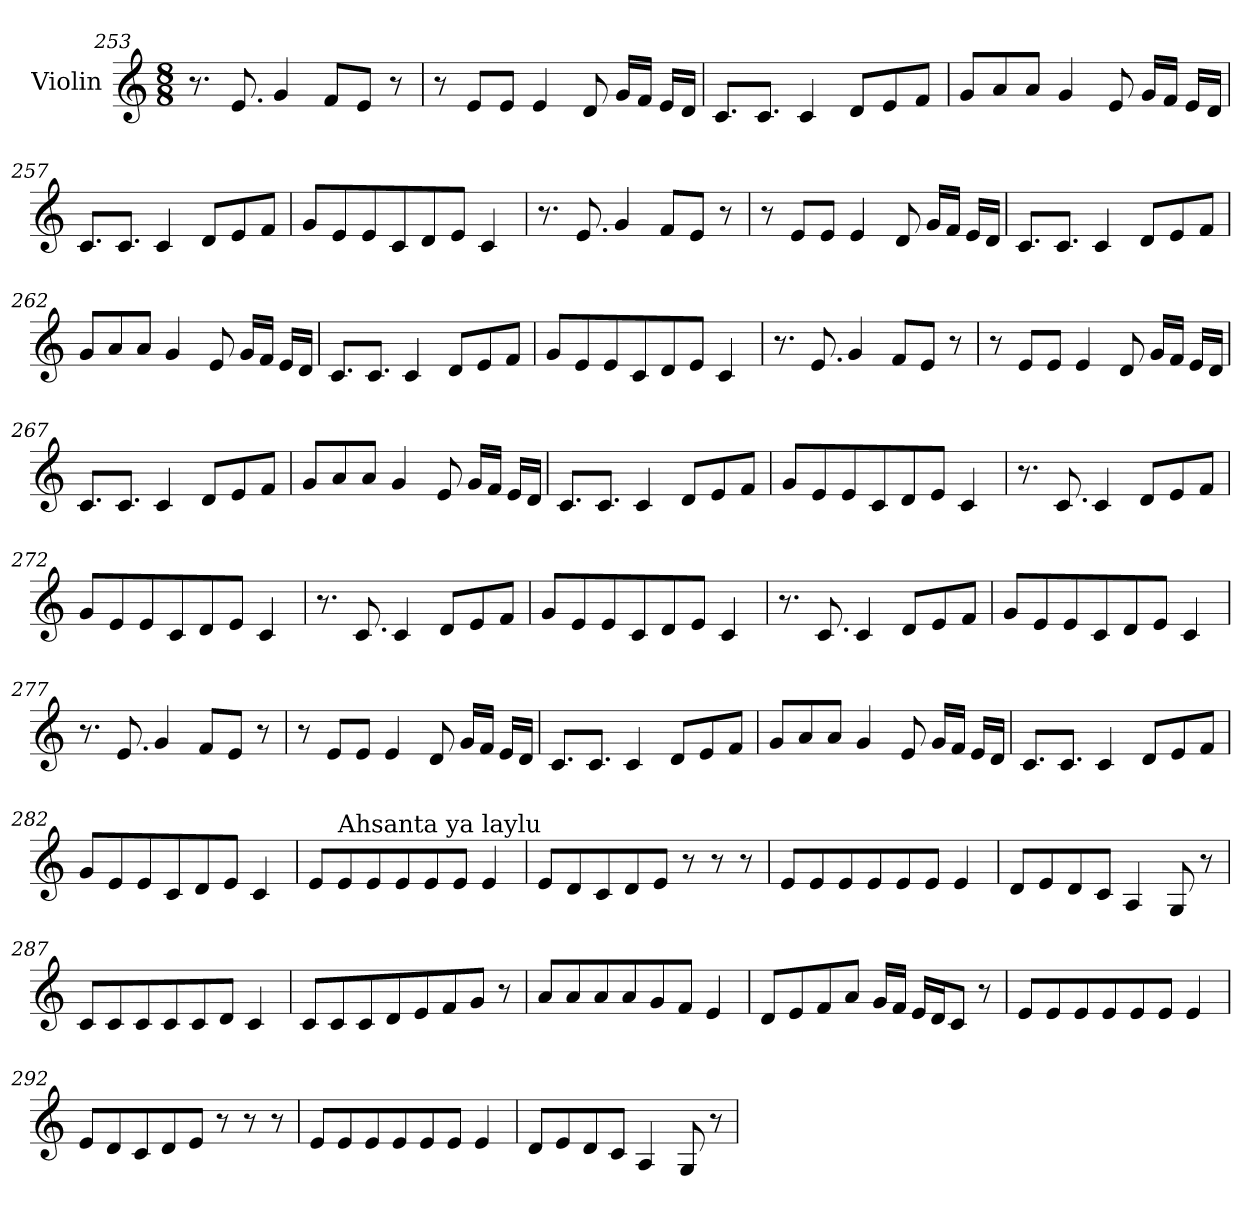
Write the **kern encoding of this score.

**kern
*part1
*staff1
*I"Violin
*clefG2
*k[]
*M8/8
=253
8.r
8.e/
4g/
8f/L
8e/J
8r
!!LO:LB:g=z
=254
8r
8e/L
8e/J
4e/
8d/
16g/LL
16f/JJ
16e/LL
16d/JJ
=255
8.c/L
8.c/J
4c/
8d/L
8e/
8f/J
=256
8g/L
8a/
8a/J
4g/
8e/
16g/LL
16f/JJ
16e/LL
16d/JJ
=257
8.c/L
8.c/J
4c/
8d/L
8e/
8f/J
!!LO:LB:g=z
=258
8g/L
8e/
8e/
8c/
8d/
8e/J
4c/
=259
8.r
8.e/
4g/
8f/L
8e/J
8r
=260
8r
8e/L
8e/J
4e/
8d/
16g/LL
16f/JJ
16e/LL
16d/JJ
=261
8.c/L
8.c/J
4c/
8d/L
8e/
8f/J
!!LO:LB:g=z
=262
8g/L
8a/
8a/J
4g/
8e/
16g/LL
16f/JJ
16e/LL
16d/JJ
=263
8.c/L
8.c/J
4c/
8d/L
8e/
8f/J
=264
8g/L
8e/
8e/
8c/
8d/
8e/J
4c/
=265
8.r
8.e/
4g/
8f/L
8e/J
8r
!!LO:PB:g=z
=266
8r
8e/L
8e/J
4e/
8d/
16g/LL
16f/JJ
16e/LL
16d/JJ
=267
8.c/L
8.c/J
4c/
8d/L
8e/
8f/J
=268
8g/L
8a/
8a/J
4g/
8e/
16g/LL
16f/JJ
16e/LL
16d/JJ
=269
8.c/L
8.c/J
4c/
8d/L
8e/
8f/J
!!LO:LB:g=z
=270
8g/L
8e/
8e/
8c/
8d/
8e/J
4c/
=271
8.r
8.c/
4c/
8d/L
8e/
8f/J
=272
8g/L
8e/
8e/
8c/
8d/
8e/J
4c/
=273
8.r
8.c/
4c/
8d/L
8e/
8f/J
!!LO:LB:g=z
=274
8g/L
8e/
8e/
8c/
8d/
8e/J
4c/
=275
8.r
8.c/
4c/
8d/L
8e/
8f/J
=276
8g/L
8e/
8e/
8c/
8d/
8e/J
4c/
=277
8.r
8.e/
4g/
8f/L
8e/J
8r
!!LO:LB:g=z
=278
8r
8e/L
8e/J
4e/
8d/
16g/LL
16f/JJ
16e/LL
16d/JJ
=279
8.c/L
8.c/J
4c/
8d/L
8e/
8f/J
=280
8g/L
8a/
8a/J
4g/
8e/
16g/LL
16f/JJ
16e/LL
16d/JJ
=281
8.c/L
8.c/J
4c/
8d/L
8e/
8f/J
!!LO:LB:g=z
=282
8g/L
8e/
8e/
8c/
8d/
8e/J
4c/
=283
8e/L
!LO:TX:a:t=Ahsanta ya laylu
8e/
8e/
8e/
8e/
8e/J
4e/
=284
8e/L
8d/
8c/
8d/
8e/J
8r
8r
8r
=285
8e/L
8e/
8e/
8e/
8e/
8e/J
4e/
!!LO:LB:g=z
=286
8d/L
8e/
8d/
8c/J
4A/
8G/
8r
=287
8c/L
8c/
8c/
8c/
8c/
8d/J
4c/
=288
8c/L
8c/
8c/
8d/
8e/
8f/
8g/J
8r
=289
8a/L
8a/
8a/
8a/
8g/
8f/J
4e/
!!LO:LB:g=z
=290
8d/L
8e/
8f/
8a/J
16g/LL
16f/JJ
16e/LL
16d/J
8c/J
8r
=291
8e/L
8e/
8e/
8e/
8e/
8e/J
4e/
=292
8e/L
8d/
8c/
8d/
8e/J
8r
8r
8r
=293
8e/L
8e/
8e/
8e/
8e/
8e/J
4e/
!!LO:LB:g=z
=294
8d/L
8e/
8d/
8c/J
4A/
8G/
8r
=
*-
